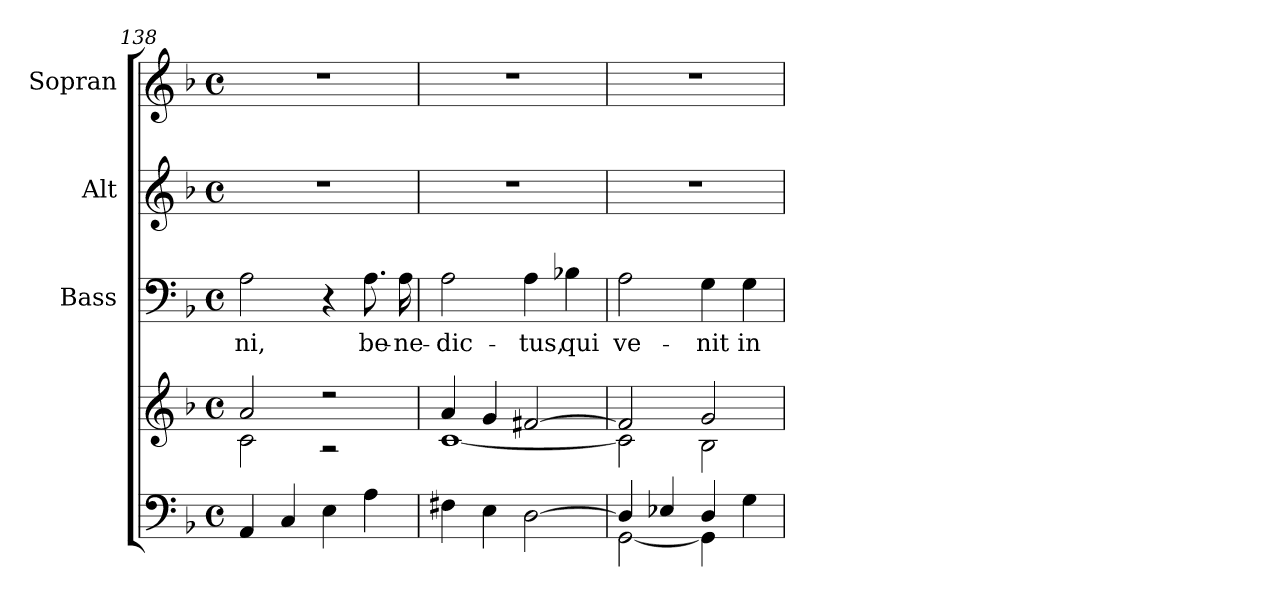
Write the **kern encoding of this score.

**kern	**kern	**kern	**text	**kern	**kern
*part4	*part4	*part3	*part3	*part2	*part1
*staff5	*staff4	*staff3	*staff3	*staff2	*staff1
*	*	*I"Bass	*	*I"Alt	*I"Sopran
*	*	*I'B.	*	*I'A.	*I'S.
*clefF4	*clefG2	*clefF4	*	*clefG2	*clefG2
*k[b-]	*k[b-]	*k[b-]	*	*k[b-]	*k[b-]
*F:	*F:	*F:	*	*F:	*F:
*M4/4	*M4/4	*M4/4	*	*M4/4	*M4/4
*met(c)	*met(c)	*met(c)	*	*met(c)	*met(c)
=138	=138	=138	=138	=138	=138
*	*^	*	*	*	*
!	!	!	!	!LO:LY:b	!	!
4AA/	2a/	2c\	2A\	-ni,	1r	1r
4C/	.	.	.	.	.	.
4E\	2r	2r	4r	.	.	.
!	!	!	!	!LO:LY:b	!	!
4A\	.	.	8.A\	be-	.	.
!	!	!	!	!LO:LY:b	!	!
.	.	.	16A\	-ne-	.	.
=139	=139	=139	=139	=139	=139	=139
!	!	!	!	!LO:LY:b	!	!
4F#X\	4a/	[<1c	2A\	-dic-	1r	1r
4E\	4g/	.	.	.	.	.
!	!	!	!	!LO:LY:b	!	!
[2D\	[>2f#X/	.	4A\	-tus,	.	.
!	!	!	!	!LO:LY:b	!	!
.	.	.	4B-X\	qui	.	.
!!LO:LB:g=z
=140	=140	=140	=140	=140	=140	=140
*^	*	*	*	*	*	*
!	!	!	!	!	!LO:LY:b	!	!
4D/]	[<2GG\	2f#/]	2c\]	2A\	ve-	1r	1r
4E-X/	.	.	.	.	.	.	.
!	!	!	!	!	!LO:LY:b	!	!
4D/	4GG\]	2g/	2B-\	4G\	-nit	.	.
!	!	!	!	!	!LO:LY:b	!	!
4ryy	4G\	.	.	4G\	in	.	.
*v	*v	*	*	*	*	*	*
*	*v	*v	*	*	*	*
=	=	=	=	=	=
*-	*-	*-	*-	*-	*-
